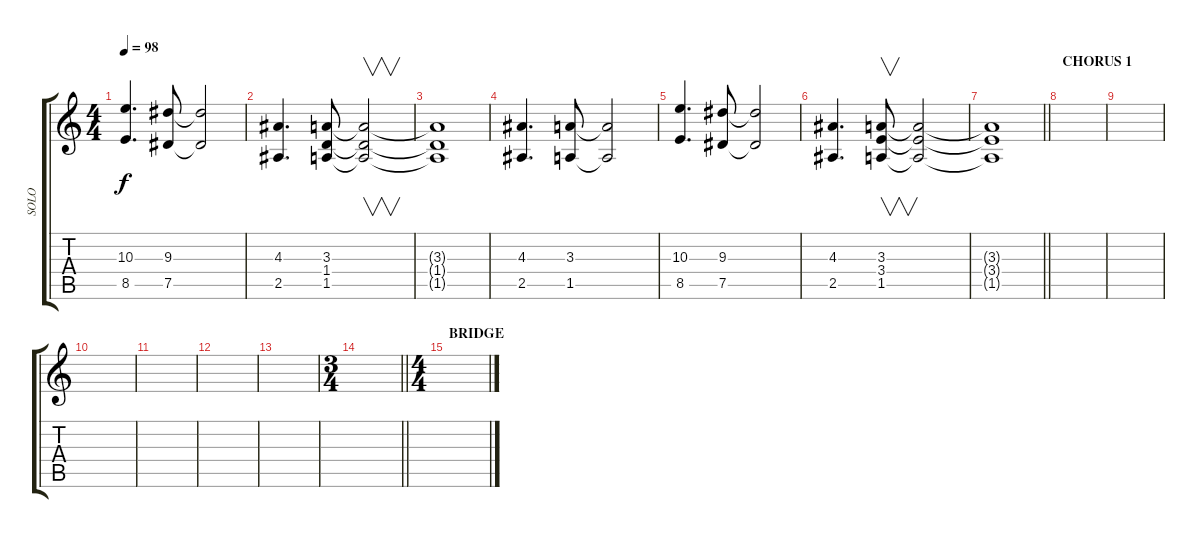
\track ("SOLO" "SOLO") {instrument overdrivenguitar}
\staff {score tabs}
\tuning (Eb4 Bb3 Gb3 Db3 Ab2 Eb2) {hide}
\ts (4 4)
\tempo 98
\clef g2
\ks c
(10.3 8.5).4{d dy f} (9.3 7.5).8 (9.3{t} 7.5{t}).2 |
(4.3 2.5).4{d} (3.3 1.4 1.5).8 (3.3{t} 1.4{t} 1.5{t}).2{v} |
(3.3{t} 1.4{t} 1.5{t}).1 |
(4.3 2.5).4{d} (3.3 1.5).8 (3.3{t} 1.5{t}).2 |
(10.3 8.5).4{d} (9.3 7.5).8 (9.3{t} 7.5{t}).2 |
(4.3 2.5).4{d} (3.3 3.4 1.5).8{v} (3.3{t} 3.4{t} 1.5{t}).2 |
\barLineRight lightlight
(3.3{t} 3.4{t} 1.5{t}).1 |
\section ("" "CHORUS 1")
|
|
|
|
|
|
\ts (3 4)
\barLineRight lightlight
|
\ts (4 4)
\section ("" "BRIDGE")
